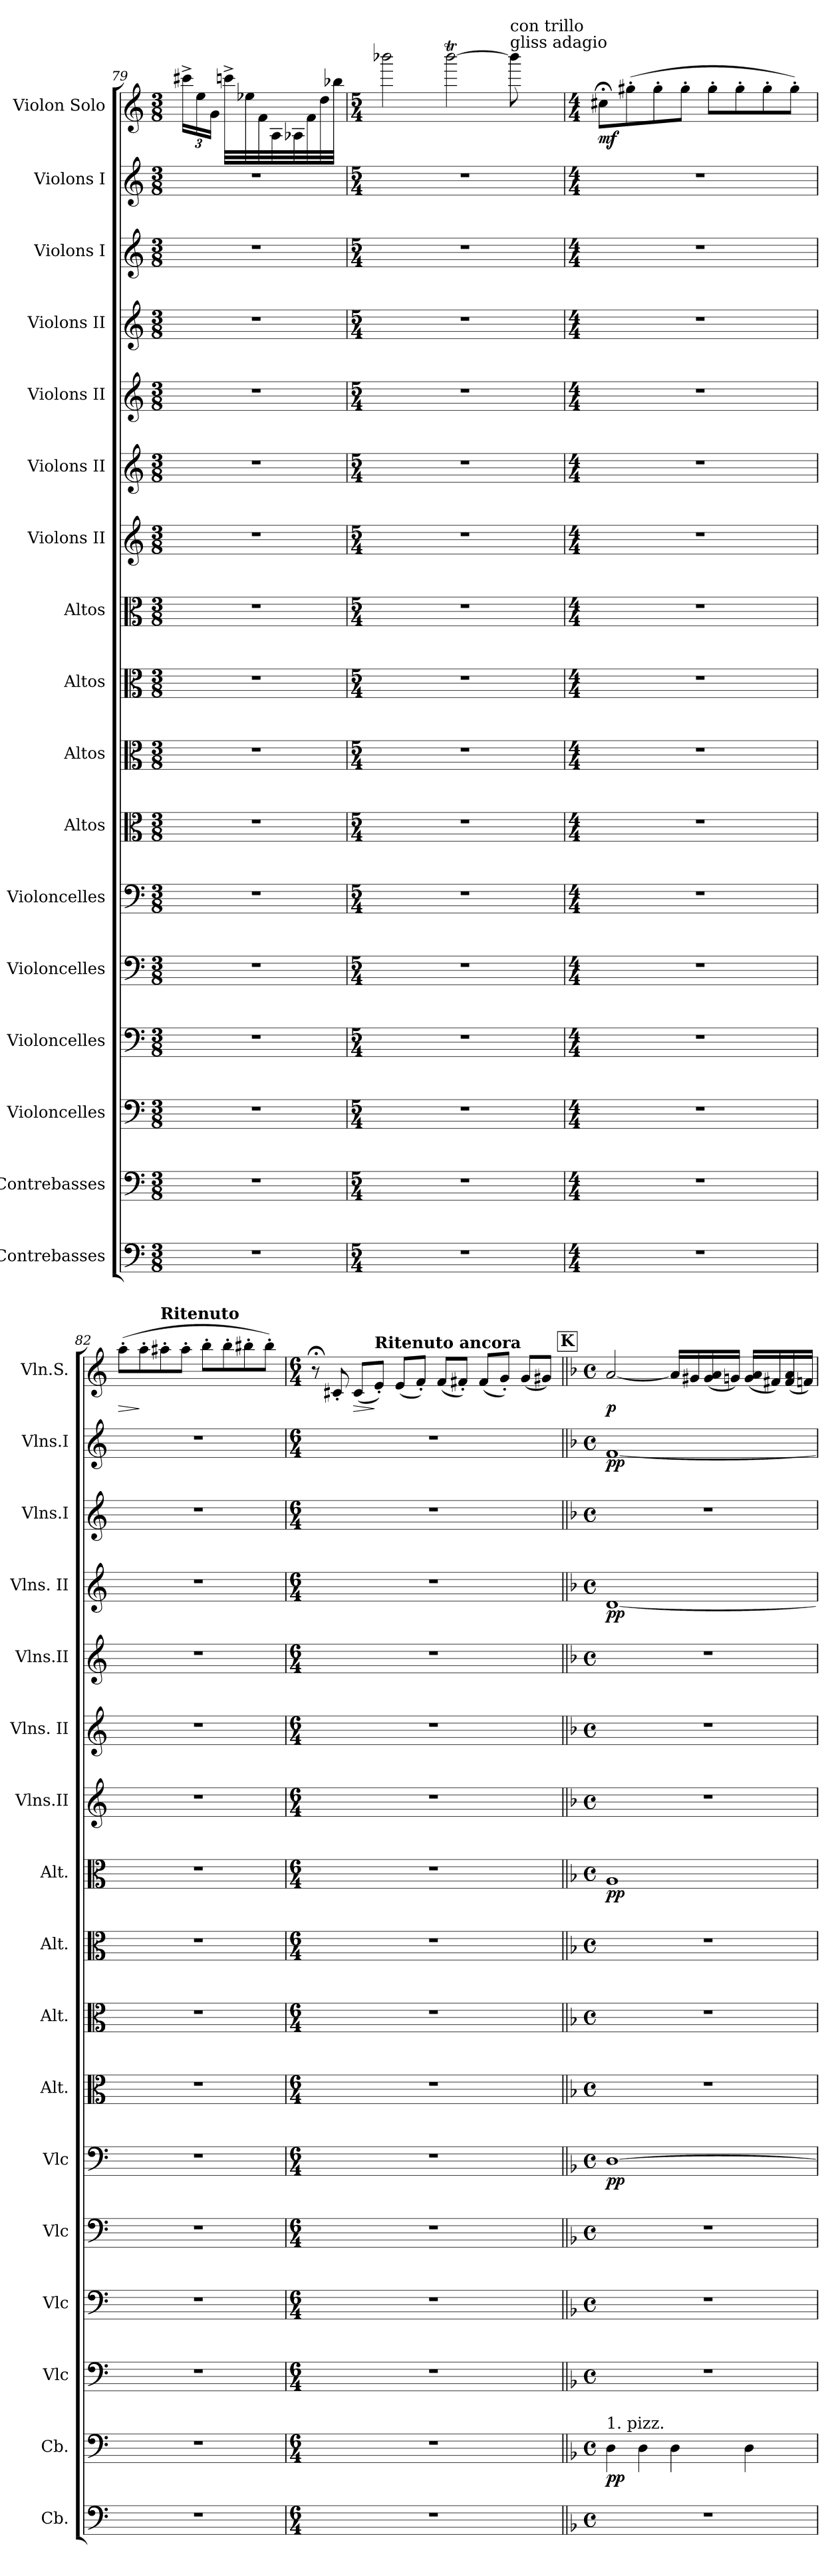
**kern	**kern	**dynam	**kern	**kern	**kern	**kern	**dynam	**kern	**kern	**kern	**kern	**dynam	**kern	**kern	**kern	**kern	**dynam	**kern	**kern	**dynam	**kern	**dynam
*part17	*part16	*part16	*part15	*part14	*part13	*part12	*part12	*part11	*part10	*part9	*part8	*part8	*part7	*part6	*part5	*part4	*part4	*part3	*part2	*part2	*part1	*part1
*staff17	*staff16	*staff16	*staff15	*staff14	*staff13	*staff12	*staff12	*staff11	*staff10	*staff9	*staff8	*staff8	*staff7	*staff6	*staff5	*staff4	*staff4	*staff3	*staff2	*staff2	*staff1	*staff1
*I"Contrebasses	*I"Contrebasses	*	*I"Violoncelles	*I"Violoncelles	*I"Violoncelles	*I"Violoncelles	*	*I"Altos	*I"Altos	*I"Altos	*I"Altos	*	*I"Violons II	*I"Violons II	*I"Violons II	*I"Violons II	*	*I"Violons I	*I"Violons I	*	*I"Violon Solo	*
*I'Cb.	*I'Cb.	*	*I'Vlc	*I'Vlc	*I'Vlc	*I'Vlc	*	*I'Alt.	*I'Alt.	*I'Alt.	*I'Alt.	*	*I'Vlns.II	*I'Vlns. II	*I'Vlns.II	*I'Vlns. II	*	*I'Vlns.I	*I'Vlns.I	*	*I'Vln.S.	*
*clefF4	*clefF4	*	*clefF4	*clefF4	*clefF4	*clefF4	*	*clefC3	*clefC3	*clefC3	*clefC3	*	*clefG2	*clefG2	*clefG2	*clefG2	*	*clefG2	*clefG2	*	*clefG2	*
*ITrd7c12	*ITrd7c12	*	*	*	*	*	*	*	*	*	*	*	*	*	*	*	*	*	*	*	*	*
*k[]	*k[]	*	*k[]	*k[]	*k[]	*k[]	*	*k[]	*k[]	*k[]	*k[]	*	*k[]	*k[]	*k[]	*k[]	*	*k[]	*k[]	*	*k[]	*
*M3/8	*M3/8	*	*M3/8	*M3/8	*M3/8	*M3/8	*	*M3/8	*M3/8	*M3/8	*M3/8	*	*M3/8	*M3/8	*M3/8	*M3/8	*	*M3/8	*M3/8	*	*M3/8	*
*	*	*	*	*	*	*	*	*	*	*	*	*	*	*	*	*	*	*	*	*	*Xbrackettup	*
=79	=79	=79	=79	=79	=79	=79	=79	=79	=79	=79	=79	=79	=79	=79	=79	=79	=79	=79	=79	=79	=79	=79
4.r	4.r	.	4.r	4.r	4.r	4.r	.	4.r	4.r	4.r	4.r	.	4.r	4.r	4.r	4.r	.	4.r	4.r	.	24ccc#X^\LL	.
.	.	.	.	.	.	.	.	.	.	.	.	.	.	.	.	.	.	.	.	.	24ee\	.
.	.	.	.	.	.	.	.	.	.	.	.	.	.	.	.	.	.	.	.	.	24g\JJ	.
.	.	.	.	.	.	.	.	.	.	.	.	.	.	.	.	.	.	.	.	.	32cccn^\LLL	.
.	.	.	.	.	.	.	.	.	.	.	.	.	.	.	.	.	.	.	.	.	32ee-X\	.
.	.	.	.	.	.	.	.	.	.	.	.	.	.	.	.	.	.	.	.	.	32f\	.
.	.	.	.	.	.	.	.	.	.	.	.	.	.	.	.	.	.	.	.	.	32A\	.
.	.	.	.	.	.	.	.	.	.	.	.	.	.	.	.	.	.	.	.	.	32A-X\	.
.	.	.	.	.	.	.	.	.	.	.	.	.	.	.	.	.	.	.	.	.	32f\	.
.	.	.	.	.	.	.	.	.	.	.	.	.	.	.	.	.	.	.	.	.	32dd\	.
.	.	.	.	.	.	.	.	.	.	.	.	.	.	.	.	.	.	.	.	.	32bb-X\JJJ	.
=80	=80	=80	=80	=80	=80	=80	=80	=80	=80	=80	=80	=80	=80	=80	=80	=80	=80	=80	=80	=80	=80	=80
*M5/4	*M5/4	*	*M5/4	*M5/4	*M5/4	*M5/4	*	*M5/4	*M5/4	*M5/4	*M5/4	*	*M5/4	*M5/4	*M5/4	*M5/4	*	*M5/4	*M5/4	*	*M5/4	*
4%5r	4%5r	.	4%5r	4%5r	4%5r	4%5r	.	4%5r	4%5r	4%5r	4%5r	.	4%5r	4%5r	4%5r	4%5r	.	4%5r	4%5r	.	2bbb-X\	.
.	.	.	.	.	.	.	.	.	.	.	.	.	.	.	.	.	.	.	.	.	[2bbb-T\	.
!	!	!	!	!	!	!	!	!	!	!	!	!	!	!	!	!	!	!	!	!	!LO:TX:t=gliss adagio	!
!	!	!	!	!	!	!	!	!	!	!	!	!	!	!	!	!	!	!	!	!	!LO:TX:t=con trillo	!
.	.	.	.	.	.	.	.	.	.	.	.	.	.	.	.	.	.	.	.	.	8bbb-\]	.
.	.	.	.	.	.	.	.	.	.	.	.	.	.	.	.	.	.	.	.	.	8ee\yy	.
=81	=81	=81	=81	=81	=81	=81	=81	=81	=81	=81	=81	=81	=81	=81	=81	=81	=81	=81	=81	=81	=81	=81
*M4/4	*M4/4	*	*M4/4	*M4/4	*M4/4	*M4/4	*	*M4/4	*M4/4	*M4/4	*M4/4	*	*M4/4	*M4/4	*M4/4	*M4/4	*	*M4/4	*M4/4	*	*M4/4	*
!	!	!	!	!	!	!	!	!	!	!	!	!	!	!	!	!	!	!	!	!	!	!LO:DY:b
1r	1r	.	1r	1r	1r	1r	.	1r	1r	1r	1r	.	1r	1r	1r	1r	.	1r	1r	.	8cc#X;<\L	mf
.	.	.	.	.	.	.	.	.	.	.	.	.	.	.	.	.	.	.	.	.	(>8gg#X'\	.
.	.	.	.	.	.	.	.	.	.	.	.	.	.	.	.	.	.	.	.	.	8gg#'\	.
.	.	.	.	.	.	.	.	.	.	.	.	.	.	.	.	.	.	.	.	.	8gg#'\J	.
.	.	.	.	.	.	.	.	.	.	.	.	.	.	.	.	.	.	.	.	.	8gg#'\L	.
.	.	.	.	.	.	.	.	.	.	.	.	.	.	.	.	.	.	.	.	.	8gg#'\	.
.	.	.	.	.	.	.	.	.	.	.	.	.	.	.	.	.	.	.	.	.	8gg#'\	.
.	.	.	.	.	.	.	.	.	.	.	.	.	.	.	.	.	.	.	.	.	8gg#'\J)	.
!!LO:PB:g=z
=82	=82	=82	=82	=82	=82	=82	=82	=82	=82	=82	=82	=82	=82	=82	=82	=82	=82	=82	=82	=82	=82	=82
!	!	!	!	!	!	!	!	!	!	!	!	!	!	!	!	!	!	!	!	!	!	!LO:HP:b
1r	1r	.	1r	1r	1r	1r	.	1r	1r	1r	1r	.	1r	1r	1r	1r	.	1r	1r	.	(>8aa'\L	>
.	.	.	.	.	.	.	.	.	.	.	.	.	.	.	.	.	.	.	.	.	8aa'\	]
!	!	!	!	!	!	!	!	!	!	!	!	!	!	!	!	!	!	!	!	!	!LO:TX:a:B:t=Ritenuto	!
.	.	.	.	.	.	.	.	.	.	.	.	.	.	.	.	.	.	.	.	.	8aa#X'\	.
.	.	.	.	.	.	.	.	.	.	.	.	.	.	.	.	.	.	.	.	.	8aa#'\J	.
.	.	.	.	.	.	.	.	.	.	.	.	.	.	.	.	.	.	.	.	.	8bb'\L	.
.	.	.	.	.	.	.	.	.	.	.	.	.	.	.	.	.	.	.	.	.	8bb'\	.
.	.	.	.	.	.	.	.	.	.	.	.	.	.	.	.	.	.	.	.	.	8bb#X'\	.
.	.	.	.	.	.	.	.	.	.	.	.	.	.	.	.	.	.	.	.	.	8bb#'\J)	.
=83	=83	=83	=83	=83	=83	=83	=83	=83	=83	=83	=83	=83	=83	=83	=83	=83	=83	=83	=83	=83	=83	=83
*M6/4	*M6/4	*	*M6/4	*M6/4	*M6/4	*M6/4	*	*M6/4	*M6/4	*M6/4	*M6/4	*	*M6/4	*M6/4	*M6/4	*M6/4	*	*M6/4	*M6/4	*	*M6/4	*
1.r	1.r	.	1.r	1.r	1.r	1.r	.	1.r	1.r	1.r	1.r	.	1.r	1.r	1.r	1.r	.	1.r	1.r	.	8r;<	.
.	.	.	.	.	.	.	.	.	.	.	.	.	.	.	.	.	.	.	.	.	8c#X'/	.
!	!	!	!	!	!	!	!	!	!	!	!	!	!	!	!	!	!	!	!	!	!	!LO:HP:b
.	.	.	.	.	.	.	.	.	.	.	.	.	.	.	.	.	.	.	.	.	(<8c#/L	>
!	!	!	!	!	!	!	!	!	!	!	!	!	!	!	!	!	!	!	!	!	!LO:TX:a:B:t=Ritenuto ancora	!
.	.	.	.	.	.	.	.	.	.	.	.	.	.	.	.	.	.	.	.	.	8e'/J)	]
.	.	.	.	.	.	.	.	.	.	.	.	.	.	.	.	.	.	.	.	.	(<8e/L	.
.	.	.	.	.	.	.	.	.	.	.	.	.	.	.	.	.	.	.	.	.	8f'/J)	.
.	.	.	.	.	.	.	.	.	.	.	.	.	.	.	.	.	.	.	.	.	(<8f/L	.
.	.	.	.	.	.	.	.	.	.	.	.	.	.	.	.	.	.	.	.	.	8f#X'/J)	.
.	.	.	.	.	.	.	.	.	.	.	.	.	.	.	.	.	.	.	.	.	(<8f#/L	.
.	.	.	.	.	.	.	.	.	.	.	.	.	.	.	.	.	.	.	.	.	8g'/J)	.
.	.	.	.	.	.	.	.	.	.	.	.	.	.	.	.	.	.	.	.	.	(<8g/L	.
.	.	.	.	.	.	.	.	.	.	.	.	.	.	.	.	.	.	.	.	.	8g#X/J)	.
!!LO:REH:place=s1:a:B:fs=14:t=K
=84||	=84||	=84||	=84||	=84||	=84||	=84||	=84||	=84||	=84||	=84||	=84||	=84||	=84||	=84||	=84||	=84||	=84||	=84||	=84||	=84||	=84||	=84||
*k[b-]	*k[b-]	*	*k[b-]	*k[b-]	*k[b-]	*k[b-]	*	*k[b-]	*k[b-]	*k[b-]	*k[b-]	*	*k[b-]	*k[b-]	*k[b-]	*k[b-]	*	*k[b-]	*k[b-]	*	*k[b-]	*
*M4/4	*M4/4	*	*M4/4	*M4/4	*M4/4	*M4/4	*	*M4/4	*M4/4	*M4/4	*M4/4	*	*M4/4	*M4/4	*M4/4	*M4/4	*	*M4/4	*M4/4	*	*M4/4	*
*met(c)	*met(c)	*	*met(c)	*met(c)	*met(c)	*met(c)	*	*met(c)	*met(c)	*met(c)	*met(c)	*	*met(c)	*met(c)	*met(c)	*met(c)	*	*met(c)	*met(c)	*	*met(c)	*
!	!LO:TX:a:t=1. pizz.	!	!	!	!	!	!	!	!	!	!	!	!	!	!	!	!	!	!	!	!	!
!	!	!LO:DY:b	!	!	!	!	!LO:DY:b	!	!	!	!	!LO:DY:b	!	!	!	!	!LO:DY:b	!	!	!LO:DY:b	!	!LO:DY:b
1r	4DD\	pp	1r	1r	1r	[1D	pp	1r	1r	1r	1A	pp	1r	1r	1r	[1d	pp	1r	[1f	pp	[2a/	p
.	4DD\	.	.	.	.	.	.	.	.	.	.	.	.	.	.	.	.	.	.	.	.	.
.	4DD\	.	.	.	.	.	.	.	.	.	.	.	.	.	.	.	.	.	.	.	16a/LL]	.
.	.	.	.	.	.	.	.	.	.	.	.	.	.	.	.	.	.	.	.	.	16g#X/	.
.	.	.	.	.	.	.	.	.	.	.	.	.	.	.	.	.	.	.	.	.	(<16g#/ 16a/	.
.	.	.	.	.	.	.	.	.	.	.	.	.	.	.	.	.	.	.	.	.	16gn/JJ)	.
.	4DD\	.	.	.	.	.	.	.	.	.	.	.	.	.	.	.	.	.	.	.	(<16g/ 16a/LL	.
.	.	.	.	.	.	.	.	.	.	.	.	.	.	.	.	.	.	.	.	.	16f#X/)	.
.	.	.	.	.	.	.	.	.	.	.	.	.	.	.	.	.	.	.	.	.	(<16f#/ 16a/	.
.	.	.	.	.	.	.	.	.	.	.	.	.	.	.	.	.	.	.	.	.	16fn/JJ)	.
=	=	=	=	=	=	=	=	=	=	=	=	=	=	=	=	=	=	=	=	=	=	=
*-	*-	*-	*-	*-	*-	*-	*-	*-	*-	*-	*-	*-	*-	*-	*-	*-	*-	*-	*-	*-	*-	*-
